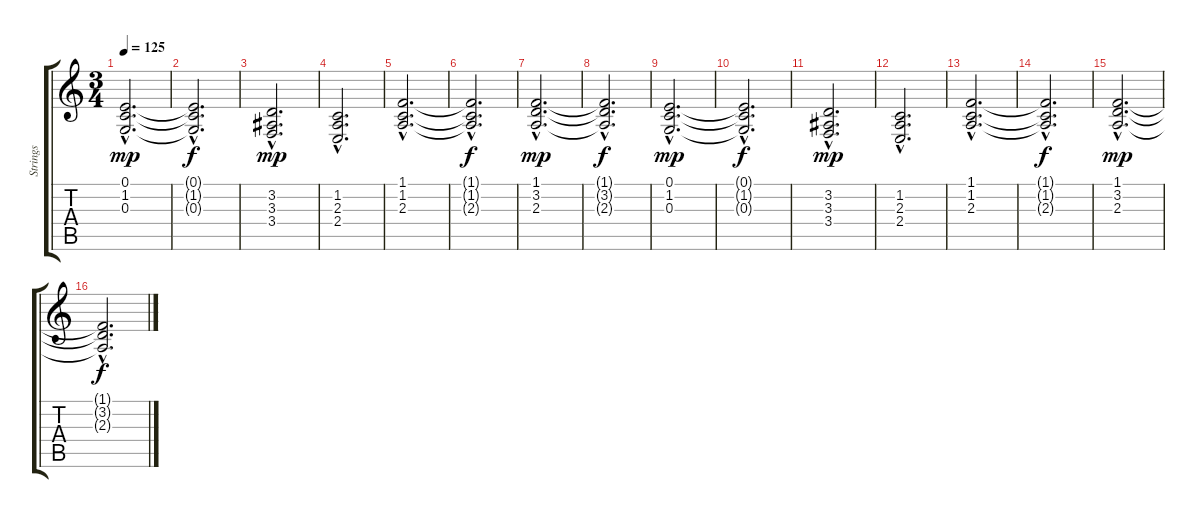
\track ("Strings" "Strings") {instrument stringensemble1}
\staff {score tabs}
\tuning (E4 B3 G3 D3 A2 E2) {hide}
\ts (3 4)
\tempo 125
\clef g2
\ks c
(0.1{hac} 1.2{hac} 0.3{hac}).2{d dy mp} |
(0.1{hac t} 1.2{hac t} 0.3{hac t}).2{d dy f} |
(3.2{hac} 3.3{hac} 3.4{hac}).2{d dy mp} |
(1.2{hac} 2.3{hac} 2.4{hac}).2{d} |
(1.1{hac} 1.2{hac} 2.3{hac}).2{d} |
(1.1{hac t} 1.2{hac t} 2.3{hac t}).2{d dy f} |
(1.1{hac} 3.2{hac} 2.3{hac}).2{d dy mp} |
(1.1{hac t} 3.2{hac t} 2.3{hac t}).2{d dy f} |
(0.1{hac} 1.2{hac} 0.3{hac}).2{d dy mp} |
(0.1{hac t} 1.2{hac t} 0.3{hac t}).2{d dy f} |
(3.2{hac} 3.3{hac} 3.4{hac}).2{d dy mp} |
(1.2{hac} 2.3{hac} 2.4{hac}).2{d} |
(1.1{hac} 1.2{hac} 2.3{hac}).2{d} |
(1.1{hac t} 1.2{hac t} 2.3{hac t}).2{d dy f} |
(1.1{hac} 3.2{hac} 2.3{hac}).2{d dy mp} |
(1.1{hac t} 3.2{hac t} 2.3{hac t}).2{d dy f}
